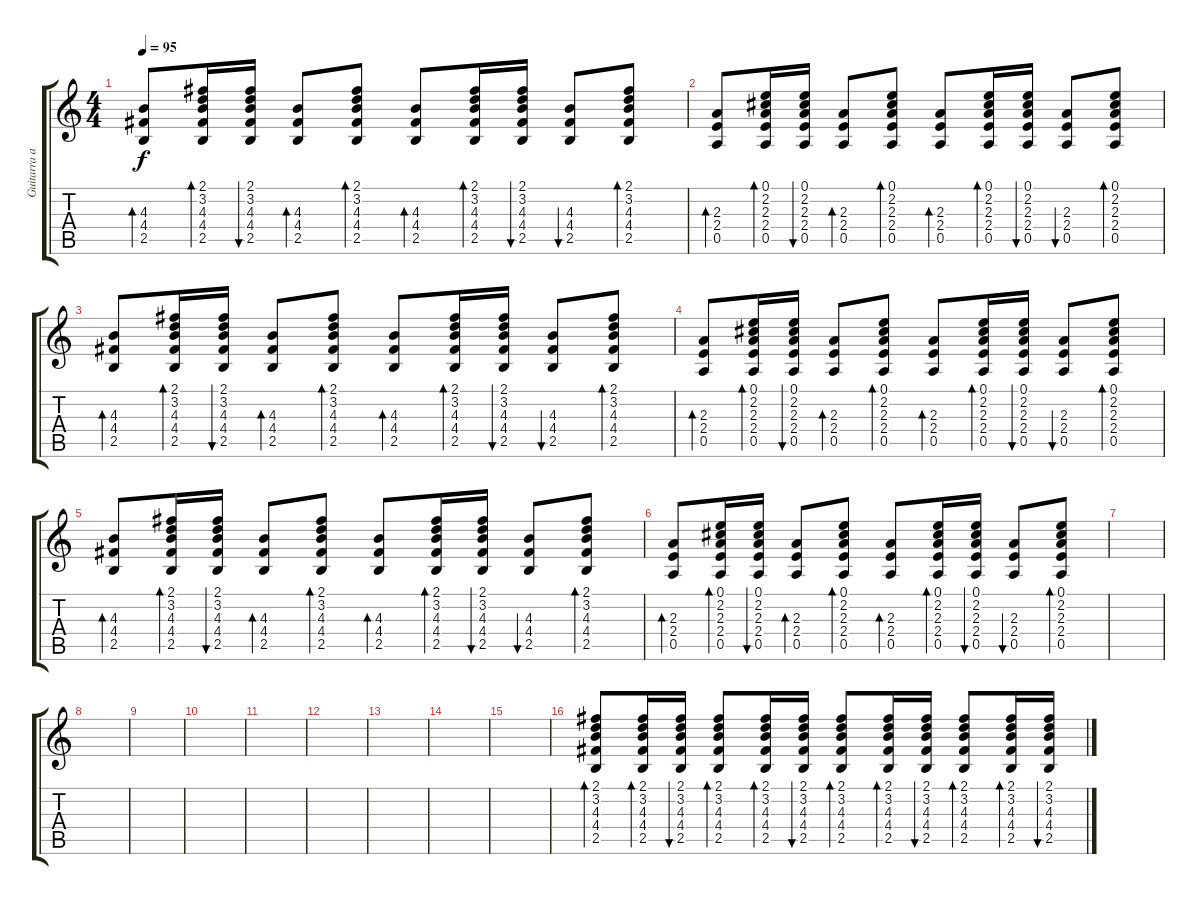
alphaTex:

\track ("Guitarra acustica" "Guitarra a") {instrument acousticguitarsteel}
\staff {score tabs}
\tuning (E4 B3 G3 D3 A2 E2) {hide}
\ts (4 4)
\tempo 95
\clef g2
\ks c
(4.3 4.4 2.5).8{bd 60 dy f} (2.1 3.2 4.3 4.4 2.5).16{bd 60} (2.1 3.2 4.3 4.4 2.5).16{bu 60} (4.3 4.4 2.5).8{bd 60} (2.1 3.2 4.3 4.4 2.5).8{bd 60} (4.3 4.4 2.5).8{bd 60} (2.1 3.2 4.3 4.4 2.5).16{bd 60} (2.1 3.2 4.3 4.4 2.5).16{bu 60} (4.3 4.4 2.5).8{bu 60} (2.1 3.2 4.3 4.4 2.5).8{bd 60} |
(2.3 2.4 0.5).8{bd 60} (0.1 2.2 2.3 2.4 0.5).16{bd 60} (0.1 2.2 2.3 2.4 0.5).16{bu 60} (2.3 2.4 0.5).8{bd 60} (0.1 2.2 2.3 2.4 0.5).8{bd 60} (2.3 2.4 0.5).8{bd 60} (0.1 2.2 2.3 2.4 0.5).16{bd 60} (0.1 2.2 2.3 2.4 0.5).16{bu 60} (2.3 2.4 0.5).8{bu 60} (0.1 2.2 2.3 2.4 0.5).8{bd 60} |
(4.3 4.4 2.5).8{bd 60} (2.1 3.2 4.3 4.4 2.5).16{bd 60} (2.1 3.2 4.3 4.4 2.5).16{bu 60} (4.3 4.4 2.5).8{bd 60} (2.1 3.2 4.3 4.4 2.5).8{bd 60} (4.3 4.4 2.5).8{bd 60} (2.1 3.2 4.3 4.4 2.5).16{bd 60} (2.1 3.2 4.3 4.4 2.5).16{bu 60} (4.3 4.4 2.5).8{bu 60} (2.1 3.2 4.3 4.4 2.5).8{bd 60} |
(2.3 2.4 0.5).8{bd 60} (0.1 2.2 2.3 2.4 0.5).16{bd 60} (0.1 2.2 2.3 2.4 0.5).16{bu 60} (2.3 2.4 0.5).8{bd 60} (0.1 2.2 2.3 2.4 0.5).8{bd 60} (2.3 2.4 0.5).8{bd 60} (0.1 2.2 2.3 2.4 0.5).16{bd 60} (0.1 2.2 2.3 2.4 0.5).16{bu 60} (2.3 2.4 0.5).8{bu 60} (0.1 2.2 2.3 2.4 0.5).8{bd 60} |
(4.3 4.4 2.5).8{bd 60} (2.1 3.2 4.3 4.4 2.5).16{bd 60} (2.1 3.2 4.3 4.4 2.5).16{bu 60} (4.3 4.4 2.5).8{bd 60} (2.1 3.2 4.3 4.4 2.5).8{bd 60} (4.3 4.4 2.5).8{bd 60} (2.1 3.2 4.3 4.4 2.5).16{bd 60} (2.1 3.2 4.3 4.4 2.5).16{bu 60} (4.3 4.4 2.5).8{bu 60} (2.1 3.2 4.3 4.4 2.5).8{bd 60} |
(2.3 2.4 0.5).8{bd 60} (0.1 2.2 2.3 2.4 0.5).16{bd 60} (0.1 2.2 2.3 2.4 0.5).16{bu 60} (2.3 2.4 0.5).8{bd 60} (0.1 2.2 2.3 2.4 0.5).8{bd 60} (2.3 2.4 0.5).8{bd 60} (0.1 2.2 2.3 2.4 0.5).16{bd 60} (0.1 2.2 2.3 2.4 0.5).16{bu 60} (2.3 2.4 0.5).8{bu 60} (0.1 2.2 2.3 2.4 0.5).8{bd 60} |
|
|
|
|
|
|
|
|
|
(2.1 3.2 4.3 4.4 2.5).8{bd 60} (2.1 3.2 4.3 4.4 2.5).16{bd 60} (2.1 3.2 4.3 4.4 2.5).16{bu 60} (2.1 3.2 4.3 4.4 2.5).8{bd 60} (2.1 3.2 4.3 4.4 2.5).16{bd 60} (2.1 3.2 4.3 4.4 2.5).16{bu 60} (2.1 3.2 4.3 4.4 2.5).8{bd 60} (2.1 3.2 4.3 4.4 2.5).16{bd 60} (2.1 3.2 4.3 4.4 2.5).16{bu 60} (2.1 3.2 4.3 4.4 2.5).8{bd 60} (2.1 3.2 4.3 4.4 2.5).16{bd 60} (2.1 3.2 4.3 4.4 2.5).16{bu 60}
